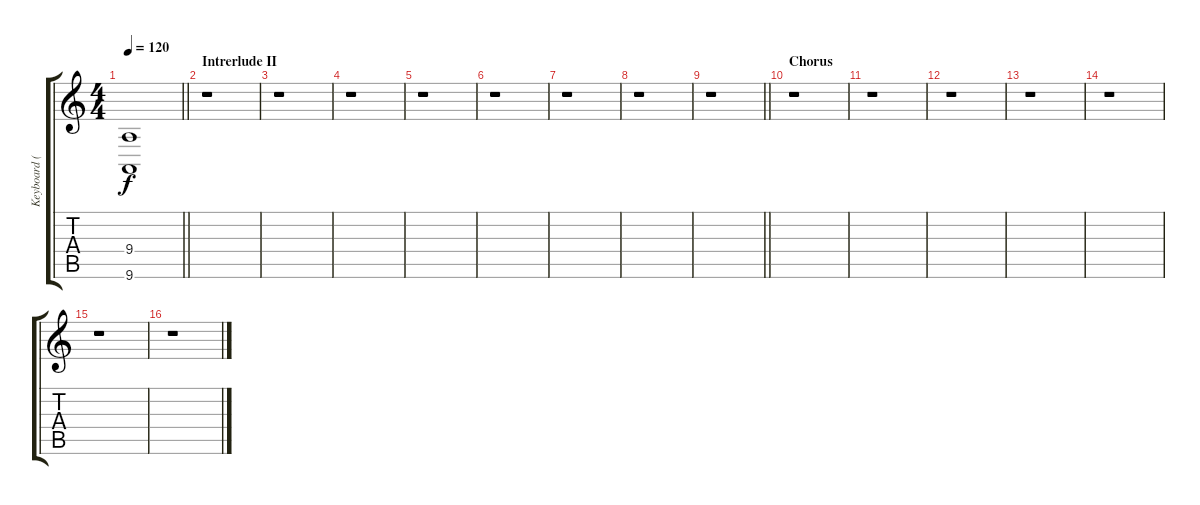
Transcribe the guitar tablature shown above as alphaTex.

\track ("Keyboard (Rythm I)" "Keyboard (") {instrument pad2warm}
\staff {score tabs}
\tuning (D4 A3 F3 C3 G2 C2) {hide}
\ts (4 4)
\tempo 120
\clef g2
\barLineRight lightlight
\ks c
(9.4{t} 9.6{t}).1{dy f} |
\section ("" "Intrerlude II")
r.1 |
r.1 |
r.1 |
r.1 |
r.1 |
r.1 |
r.1 |
\barLineRight lightlight
r.1 |
\section ("" "Chorus")
r.1 |
r.1 |
r.1 |
r.1 |
r.1 |
r.1 |
r.1
